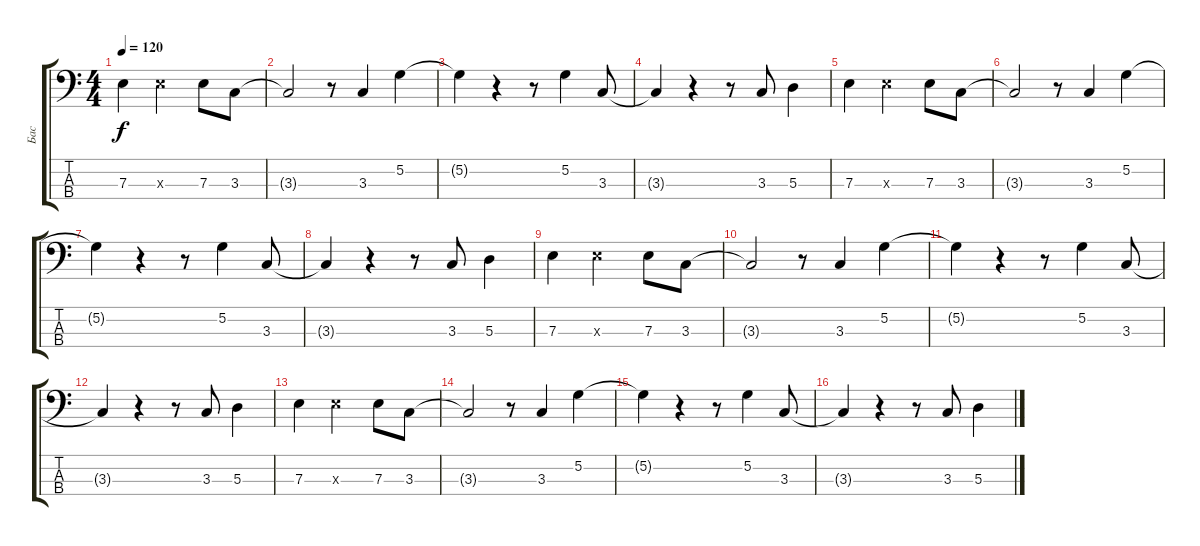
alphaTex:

\track ("Бас" "Бас") {instrument electricbassfinger}
\staff {score tabs}
\tuning (G2 D2 A1 E1) {hide}
\ts (4 4)
\tempo 120
\clef f4
\ks c
7.3.4{dy f} 7.3{x}.2 7.3.8 3.3.8 |
3.3{t}.2 r.8 3.3.4 5.2.4 |
5.2{t}.4 r.4 r.8 5.2.4 3.3.8 |
3.3{t}.4 r.4 r.8 3.3.8 5.3.4 |
7.3.4 7.3{x}.2 7.3.8 3.3.8 |
3.3{t}.2 r.8 3.3.4 5.2.4 |
5.2{t}.4 r.4 r.8 5.2.4 3.3.8 |
3.3{t}.4 r.4 r.8 3.3.8 5.3.4 |
7.3.4 7.3{x}.2 7.3.8 3.3.8 |
3.3{t}.2 r.8 3.3.4 5.2.4 |
5.2{t}.4 r.4 r.8 5.2.4 3.3.8 |
3.3{t}.4 r.4 r.8 3.3.8 5.3.4 |
7.3.4 7.3{x}.2 7.3.8 3.3.8 |
3.3{t}.2 r.8 3.3.4 5.2.4 |
5.2{t}.4 r.4 r.8 5.2.4 3.3.8 |
3.3{t}.4 r.4 r.8 3.3.8 5.3.4
